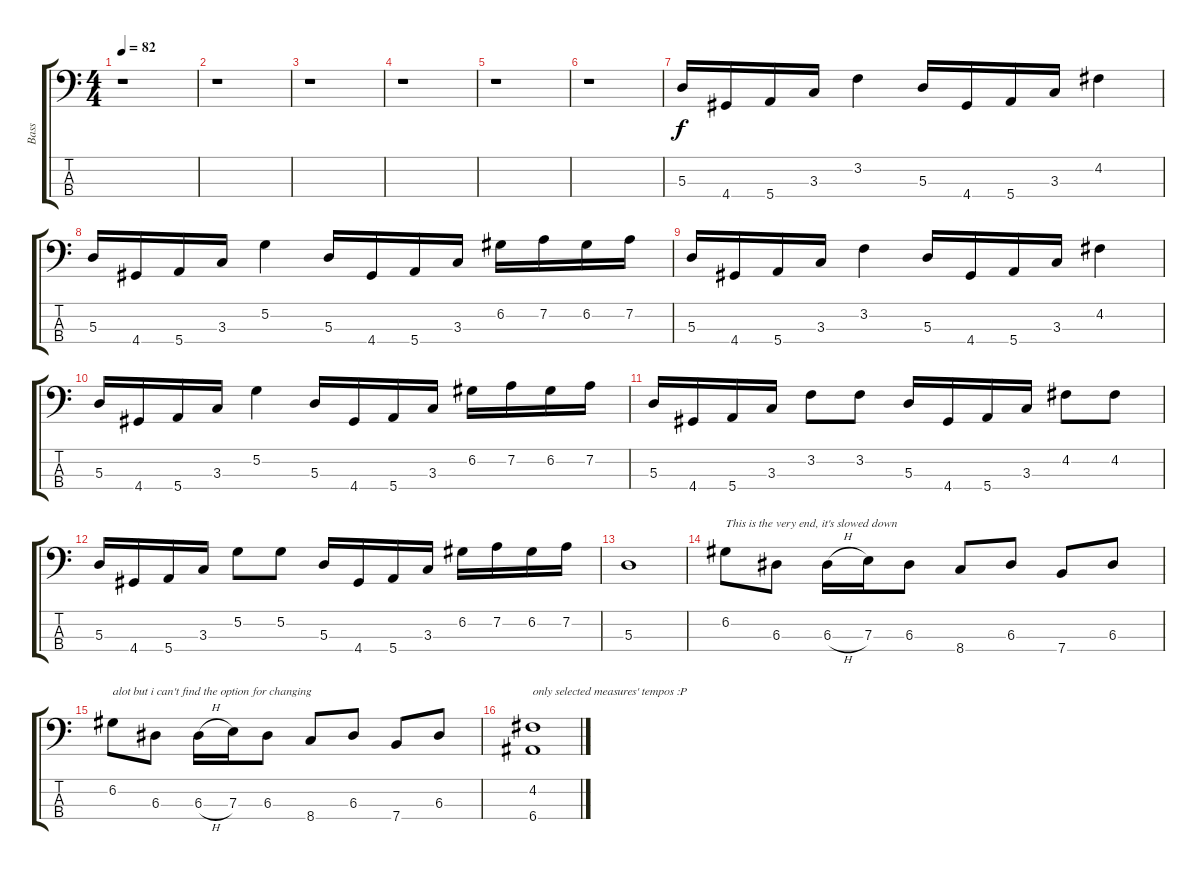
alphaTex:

\track ("Bass" "Bass") {instrument electricbassfinger}
\staff {score tabs}
\tuning (G2 D2 A1 E1) {hide}
\ts (4 4)
\tempo 82
\clef f4
\ks c
r.1{dy f} |
r.1 |
r.1 |
r.1 |
r.1 |
r.1 |
5.3.16 4.4.16 5.4.16 3.3.16 3.2.4 5.3.16 4.4.16 5.4.16 3.3.16 4.2.4 |
5.3.16 4.4.16 5.4.16 3.3.16 5.2.4 5.3.16 4.4.16 5.4.16 3.3.16 6.2.16 7.2.16 6.2.16 7.2.16 |
5.3.16 4.4.16 5.4.16 3.3.16 3.2.4 5.3.16 4.4.16 5.4.16 3.3.16 4.2.4 |
5.3.16 4.4.16 5.4.16 3.3.16 5.2.4 5.3.16 4.4.16 5.4.16 3.3.16 6.2.16 7.2.16 6.2.16 7.2.16 |
5.3.16 4.4.16 5.4.16 3.3.16 3.2.8 3.2.8 5.3.16 4.4.16 5.4.16 3.3.16 4.2.8 4.2.8 |
5.3.16 4.4.16 5.4.16 3.3.16 5.2.8 5.2.8 5.3.16 4.4.16 5.4.16 3.3.16 6.2.16 7.2.16 6.2.16 7.2.16 |
5.3.1 |
6.2.8{txt "This is the very end, it's slowed down"} 6.3.8 6.3{h}.16 7.3.16 6.3.8 8.4.8 6.3.8 7.4.8 6.3.8 |
6.2.8{txt "alot but i can't find the option for changing"} 6.3.8 6.3{h}.16 7.3.16 6.3.8 8.4.8 6.3.8 7.4.8 6.3.8 |
(4.2 6.4).1{txt "only selected measures' tempos :P"}
